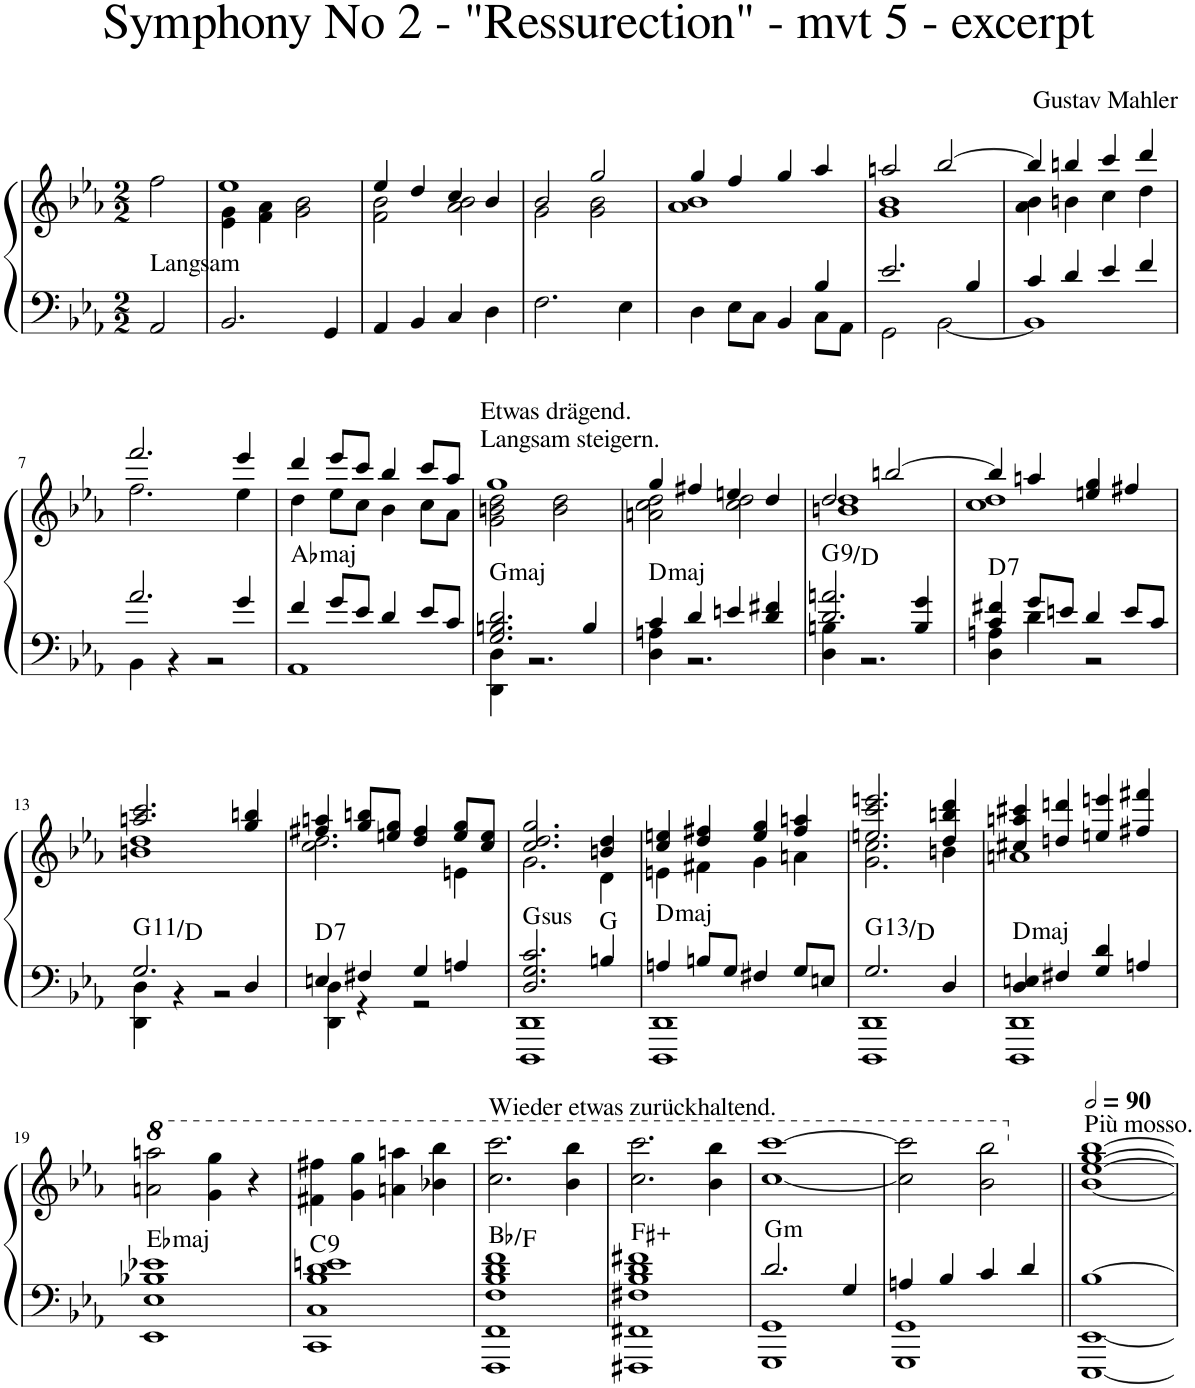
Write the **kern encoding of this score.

**kern	**kern	**harte
*part1	*part1	*part1
*staff2	*staff1	*
*I"Piano	*	*
*I'Pno.	*	*
*clefF4	*clefG2	*
*k[b-e-a-]	*k[b-e-a-]	*
*M2/2	*M2/2	*
=	=	=
!LO:TX:a:t=Langsam	!	!
2AA-/	2ff\	.
=1	=1	=1
*	*^	*
2.BB-/	1ee-	4e-\ 4g\	.
.	.	4f\ 4a-\	.
.	.	2g\ 2b-\	.
4GG/	.	.	.
=2	=2	=2	=2
4AA-/	4ee-/	2f\ 2b-\	.
4BB-/	4dd/	.	.
4C/	4cc/	2a-\ 2b-\	.
4D\	4b-/	.	.
=3	=3	=3	=3
2.F\	2b-/	2g\	.
.	2gg/	2g\ 2b-\	.
4E-\	.	.	.
=4	=4	=4	=4
*^	*	*	*
4D\	2.ryy	4gg/	1a- 1b-	.
8E-\L	.	4ff/	.	.
8C\J	.	.	.	.
4BB-/	.	4gg/	.	.
4B-/	8C\L	4aa-/	.	.
.	8AA-\J	.	.	.
=5	=5	=5	=5	=5
2.e-/	2GG\	2aan/	1g 1b-	.
.	[2BB-\	[2bb-/	.	.
4B-/	.	.	.	.
=6	=6	=6	=6	=6
4c/	1BB-]	4bb-/]	4a-\ 4b-\	.
4d/	.	4bbn/	4bn\	.
4e-/	.	4ccc/	4cc\	.
4f/	.	4ddd/	4dd\	.
!!LO:LB:g=z	!!
=7	=7	=7	=7	=7
2.a-/	4BB-\	2.fff/	2.ff\	.
.	4r	.	.	.
.	2r	.	.	.
4g/	.	4eee-/	4ee-\	.
=8	=8	=8	=8	=8
!	!	!	!	!LO:H:kt=maj
4f/	1AA-	4ddd/	4dd\	Ab:maj
8g/L	.	8eee-/L	8ee-\L	.
8e-/J	.	8ccc/J	8cc\J	.
4d/	.	4bb-/	4b-\	.
8e-/L	.	8ccc/L	8cc\L	.
8c/J	.	8aa-/J	8a-\J	.
=9	=9	=9	=9	=9
!	!	!LO:TX:a:t=Etwas drägend.	!	!
!	!	!LO:TX:a:t=Langsam steigern.	!	!
!	!	!	!	!LO:H:kt=maj
2.G/ 2.Bn/ 2.d/	4DD\ 4D\	1gg	2g\ 2bn\ 2dd\	G:maj
.	2.r	.	.	.
.	.	.	2b\ 2dd\	.
4B/	.	.	.	.
=10	=10	=10	=10	=10
!	!	!	!	!LO:H:kt=maj
4c/	4D\ 4An\	4gg/	2an\ 2cc\ 2dd\	D:maj
4d/	2.r	4ff#X/	.	.
4en/	.	4een/	2cc\ 2dd\	.
4d/ 4f#X/	.	4dd/	.	.
=11	=11	=11	=11	=11
!	!	!	!	!LO:H:kt=9
2.d/ 2.an/	4D\ 4Bn\	2dd/	1bn 1dd	G:9/5
.	2.r	.	.	.
.	.	[2bbn/	.	.
4B/ 4g/	.	.	.	.
=12	=12	=12	=12	=12
!	!	!	!	!LO:H:kt=7
4c/ 4f#X/	4D\ 4An\	4bb/]	1cc 1dd	D:7
8g/L	4d\	4aan/	.	.
8en/J	.	.	.	.
4d/	2r	4een/ 4gg/	.	.
8e/L	.	4ff#X/	.	.
8c/J	.	.	.	.
!!LO:LB:g=z	!!
=13	=13	=13	=13	=13
!	!	!	!	!LO:H:kt=11
2.G/	4DD\ 4D\	2.aan/ 2.ccc/	1bn 1dd	G:9(11)/5
.	4r	.	.	.
.	2r	.	.	.
4D/	.	4gg/ 4bbn/	.	.
=14	=14	=14	=14	=14
!	!	!	!	!LO:H:kt=7
4En/	4DD\ 4D\	4ff#X/ 4aan/	2.cc\ 2.dd\	D:7
4F#X/	4r	8gg/ 8bbn/L	.	.
.	.	8een/ 8gg/J	.	.
4G/	2r	4dd/ 4ff#/	.	.
4An/	.	8ee/ 8gg/L	4en\	.
.	.	8cc/ 8ee/J	.	.
=15	=15	=15	=15	=15
!	!	!	!	!LO:H:kt=sus
2.D/ 2.G/ 2.c/	1DDD 1DD	2.cc/ 2.dd/ 2.gg/	2.g\	G:sus4
4Bn/	.	4bn/ 4dd/	4d\	G:maj
=16	=16	=16	=16	=16
!	!	!	!	!LO:H:kt=maj
4An/	1DDD 1DD	4cc/ 4een/	4en\	D:maj
8Bn/L	.	4dd/ 4ff#X/	4f#X\	.
8G/J	.	.	.	.
4F#X/	.	4ee/ 4gg/	4g\	.
8G/L	.	4ff#/ 4aan/	4an\	.
8En/J	.	.	.	.
=17	=17	=17	=17	=17
!	!	!	!	!LO:H:kt=13
2.G/	1DDD 1DD	2.een/ 2.ccc/ 2.eeen/	2.g\ 2.cc\	G:9(11,13)/5
4D/	.	4dd/ 4bbn/ 4ddd/	4bn\	.
=18	=18	=18	=18	=18
!	!	!	!	!LO:H:kt=maj
4D/ 4En/	1DDD 1DD	4cc#X/ 4aan/ 4ccc#X/	1an	D:maj
4F#X/	.	4ddn/ 4dddn/	.	.
4G/ 4d/	.	4een/ 4eeen/	.	.
4An/	.	4ff#X/ 4fff#X/	.	.
*	*	*v	*v	*
!!LO:LB:g=z
=19	=19	=19	=19
!	!	!	!LO:H:kt=maj
1B-X 1e-X	1EE- 1E-	2aan\ 2aaan\	Eb:maj
.	.	4gg\ 4ggg\	.
.	.	4r	.
=20	=20	=20	=20
!	!	!	!LO:H:kt=9
1B- 1d 1en	1CC 1C	4ff#X\ 4fff#X\	C:9
.	.	4gg\ 4ggg\	.
.	.	4aan\ 4aaan\	.
.	.	4bb-X\ 4bbb-\	.
=21	=21	=21	=21
!	!	!LO:TX:a:t=Wieder etwas zurückhaltend.	!
1F 1B- 1d 1f	1FFF 1FF	2.ccc\ 2.cccc\	Bb:maj/5
.	.	4bb-\ 4bbb-\	.
=22	=22	=22	=22
1F#X 1B- 1d 1f#X	1FFF#X 1FF#X	2.ccc\ 2.cccc\	F#:aug
.	.	4bb-\ 4bbb-\	.
=23	=23	=23	=23
!	!	!	!LO:H:kt=m
2.d/	1GGG 1GG	[1ccc [1cccc	G:min
4G/	.	.	.
=24	=24	=24	=24
4An/	1GGG 1GG	2ccc\] 2cccc\]	.
4B-/	.	.	.
4c/	.	2bb-\ 2bbb-\	.
4d/	.	.	.
=25||	=25||	=25||	=25||
*	*	*MM180	*
*	*	*^	*
!	!	!LO:TX:a:t=Più mosso.	!	!
[1B-	[1EEE- [1EE-	[1ee- [1gg [1bb-	[1b-	.
*v	*v	*	*	*
*	*v	*v	*
=	=	=
*-	*-	*-
